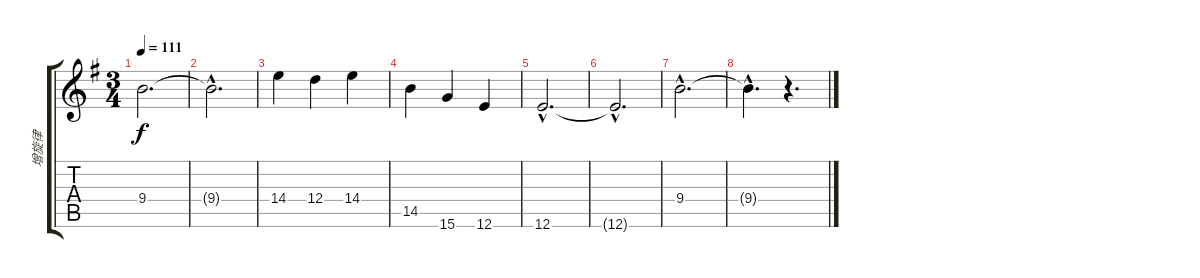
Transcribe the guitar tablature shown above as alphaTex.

\track ("增旋律" "增旋律") {instrument acousticbass}
\staff {score tabs}
\tuning (E4 B3 G3 D3 A2 E2) {hide}
\ts (3 4)
\tempo 111
\clef g2
\ks g
9.4.2{d dy f} |
9.4{hac t}.2{d} |
14.4.4 12.4.4 14.4.4 |
14.5.4 15.6.4 12.6.4 |
12.6{hac}.2{d} |
12.6{hac t}.2{d} |
9.4{hac}.2{d} |
9.4{hac t}.4{d} r.4{d}
